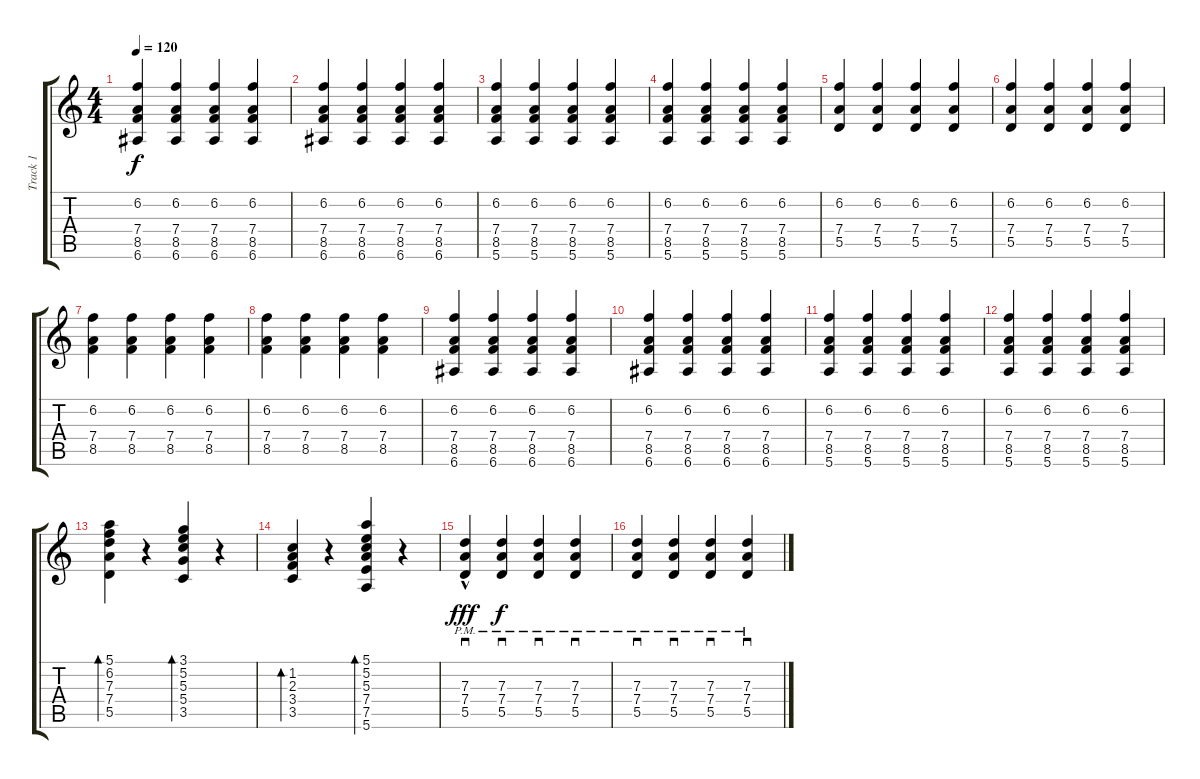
\track ("Track 1" "Track 1") {instrument distortionguitar}
\staff {score tabs}
\tuning (E4 B3 G3 D3 A2 E2) {hide}
\ts (4 4)
\tempo 120
\clef g2
\ks c
(6.2 7.4 8.5 6.6).4{dy f} (6.2 7.4 8.5 6.6).4 (6.2 7.4 8.5 6.6).4 (6.2 7.4 8.5 6.6).4 |
(6.2 7.4 8.5 6.6).4 (6.2 7.4 8.5 6.6).4 (6.2 7.4 8.5 6.6).4 (6.2 7.4 8.5 6.6).4 |
(6.2 7.4 8.5 5.6).4 (6.2 7.4 8.5 5.6).4 (6.2 7.4 8.5 5.6).4 (6.2 7.4 8.5 5.6).4 |
(6.2 7.4 8.5 5.6).4 (6.2 7.4 8.5 5.6).4 (6.2 7.4 8.5 5.6).4 (6.2 7.4 8.5 5.6).4 |
(6.2 7.4 5.5).4 (6.2 7.4 5.5).4 (6.2 7.4 5.5).4 (6.2 7.4 5.5).4 |
(6.2 7.4 5.5).4 (6.2 7.4 5.5).4 (6.2 7.4 5.5).4 (6.2 7.4 5.5).4 |
(6.2 7.4 8.5).4 (6.2 7.4 8.5).4 (6.2 7.4 8.5).4 (6.2 7.4 8.5).4 |
(6.2 7.4 8.5).4 (6.2 7.4 8.5).4 (6.2 7.4 8.5).4 (6.2 7.4 8.5).4 |
(6.2 7.4 8.5 6.6).4 (6.2 7.4 8.5 6.6).4 (6.2 7.4 8.5 6.6).4 (6.2 7.4 8.5 6.6).4 |
(6.2 7.4 8.5 6.6).4 (6.2 7.4 8.5 6.6).4 (6.2 7.4 8.5 6.6).4 (6.2 7.4 8.5 6.6).4 |
(6.2 7.4 8.5 5.6).4 (6.2 7.4 8.5 5.6).4 (6.2 7.4 8.5 5.6).4 (6.2 7.4 8.5 5.6).4 |
(6.2 7.4 8.5 5.6).4 (6.2 7.4 8.5 5.6).4 (6.2 7.4 8.5 5.6).4 (6.2 7.4 8.5 5.6).4 |
(5.1 6.2 7.3 7.4 5.5).4{bd 60 beam Down} r.4 (3.1 5.2 5.3 5.4 3.5).4{bd 60} r.4 |
(1.2 2.3 3.4 3.5).4{bd 60} r.4 (5.1 5.2 5.3 7.4 7.5 5.6).4{bd 60} r.4 |
(7.3{hac pm} 7.4{hac pm} 5.5{hac pm}).4{sd dy fff} (7.3{pm} 7.4{pm} 5.5{pm}).4{sd dy f} (7.3{pm} 7.4{pm} 5.5{pm}).4{sd} (7.3{pm} 7.4{pm} 5.5{pm}).4{sd} |
(7.3{pm} 7.4{pm} 5.5{pm}).4{sd} (7.3{pm} 7.4{pm} 5.5{pm}).4{sd} (7.3{pm} 7.4{pm} 5.5{pm}).4{sd} (7.3{pm} 7.4{pm} 5.5{pm}).4{sd}
